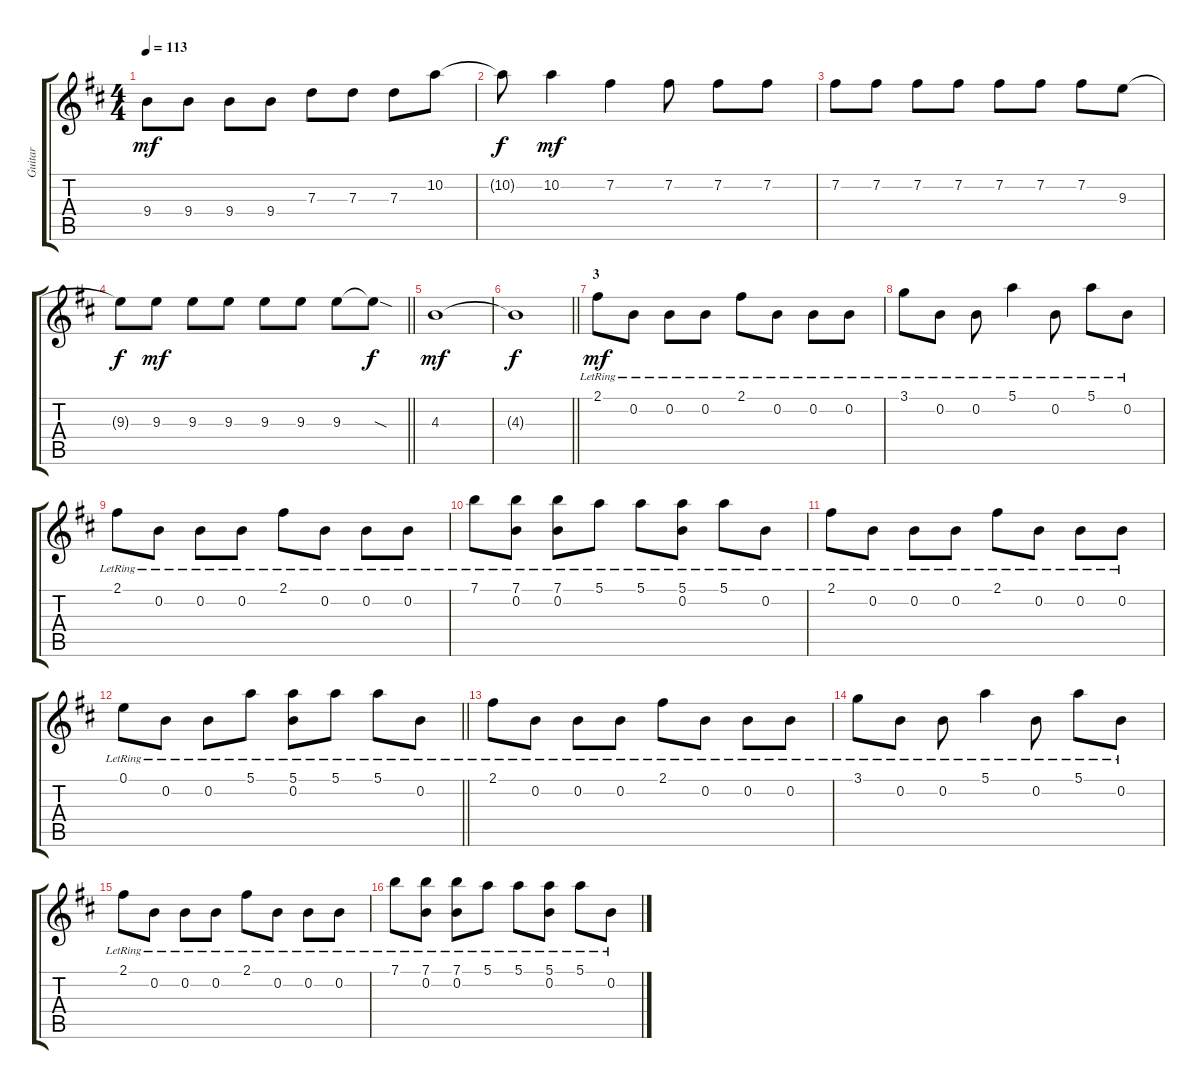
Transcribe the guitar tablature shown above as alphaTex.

\track ("Guitar" "Guitar") {instrument electricguitarclean}
\staff {score tabs}
\tuning (E4 B3 G3 D3 A2 E2) {hide}
\ts (4 4)
\section ("" "")
\tempo 113
\clef g2
\ks bminor
9.4.8{dy mf} 9.4.8 9.4.8 9.4.8 7.3.8 7.3.8 7.3.8 10.2.8 |
10.2{t}.8{dy f} 10.2.4{dy mf} 7.2.4 7.2.8 7.2.8 7.2.8 |
7.2.8 7.2.8 7.2.8 7.2.8 7.2.8 7.2.8 7.2.8 9.3.8 |
\barLineRight lightlight
9.3{t}.8{dy f} 9.3.8{dy mf} 9.3.8 9.3.8 9.3.8 9.3.8 9.3.8 9.3{sod t}.8{dy f} |
\section ("" "")
4.3.1{dy mf} |
\barLineRight lightlight
4.3{t}.1{dy f} |
\section ("" "3")
2.1{lr}.8{dy mf instrument electricguitarclean} 0.2{lr}.8 0.2{lr}.8 0.2{lr}.8 2.1{lr}.8 0.2{lr}.8 0.2{lr}.8 0.2{lr}.8 |
3.1{lr}.8 0.2{lr}.8 0.2{lr}.8 5.1{lr}.4 0.2{lr}.8 5.1{lr}.8 0.2{lr}.8 |
2.1{lr}.8 0.2{lr}.8 0.2{lr}.8 0.2{lr}.8 2.1{lr}.8 0.2{lr}.8 0.2{lr}.8 0.2{lr}.8 |
7.1{lr}.8 (7.1{lr} 0.2{lr}).8 (7.1{lr} 0.2{lr}).8 5.1{lr}.8 5.1{lr}.8 (5.1 0.2{lr}).8 5.1{lr}.8 0.2{lr}.8 |
2.1{lr}.8 0.2{lr}.8 0.2{lr}.8 0.2{lr}.8 2.1{lr}.8 0.2{lr}.8 0.2{lr}.8 0.2{lr}.8 |
\barLineRight lightlight
0.1{lr}.8 0.2{lr}.8 0.2{lr}.8 5.1{lr}.8 (5.1{lr} 0.2).8 5.1{lr}.8 5.1{lr}.8 0.2{lr}.8 |
\section ("" "")
2.1{lr}.8 0.2{lr}.8 0.2{lr}.8 0.2{lr}.8 2.1{lr}.8 0.2{lr}.8 0.2{lr}.8 0.2{lr}.8 |
3.1{lr}.8 0.2{lr}.8 0.2{lr}.8 5.1{lr}.4 0.2{lr}.8 5.1{lr}.8 0.2{lr}.8 |
2.1{lr}.8 0.2{lr}.8 0.2{lr}.8 0.2{lr}.8 2.1{lr}.8 0.2{lr}.8 0.2{lr}.8 0.2{lr}.8 |
7.1{lr}.8 (7.1{lr} 0.2{lr}).8 (7.1{lr} 0.2{lr}).8 5.1{lr}.8 5.1{lr}.8 (5.1 0.2{lr}).8 5.1{lr}.8 0.2{lr}.8
